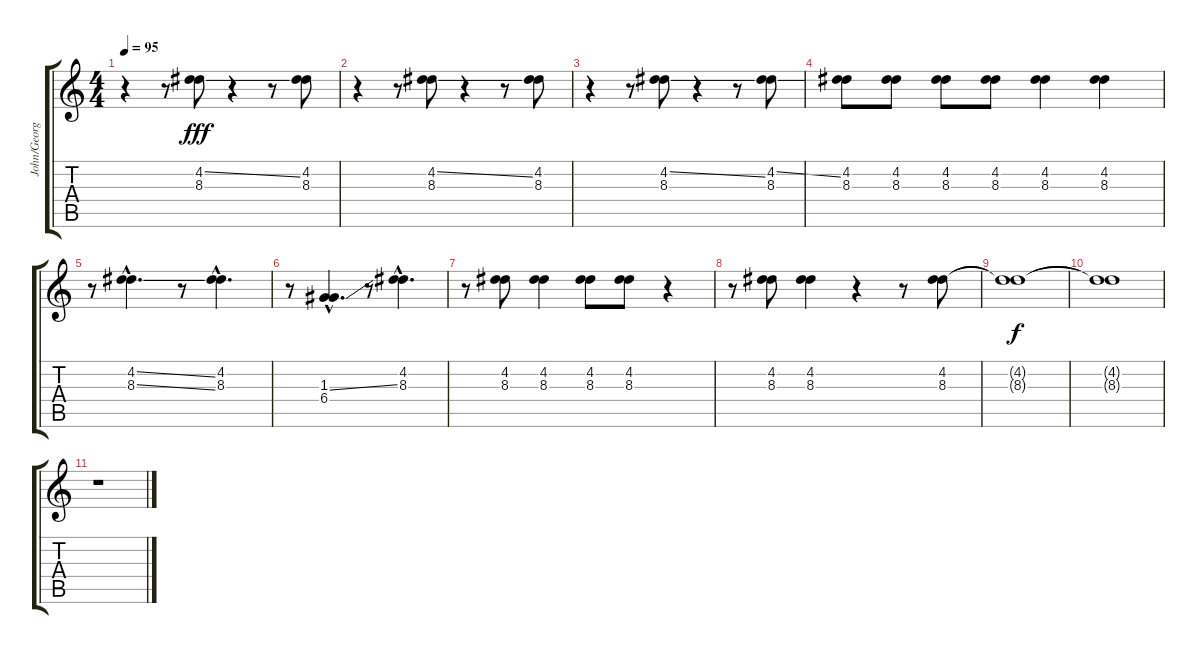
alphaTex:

\track ("John/George" "John/Georg") {instrument acousticguitarsteel}
\staff {score tabs}
\tuning (E4 B3 G3 D3 A2 E2) {hide}
\ts (4 4)
\tempo 95
\clef g2
\ks c
r.4{dy ff volume 16 instrument choiraahs} r.8 (4.2{ss} 8.3).8{dy fff} r.4 r.8 (4.2 8.3).8 |
r.4 r.8 (4.2{ss} 8.3).8 r.4 r.8 (4.2 8.3).8 |
r.4 r.8 (4.2{ss} 8.3).8 r.4 r.8 (4.2{ss} 8.3).8 |
(4.2 8.3).8 (4.2 8.3).8 (4.2 8.3).8 (4.2 8.3).8 (4.2 8.3).4 (4.2 8.3).4 |
r.8 (4.2{ss hac} 8.3{ss hac}).4{d} r.8 (4.2{hac} 8.3{hac}).4{d} |
r.8 (1.3{ss hac} 6.4{hac}).4{d} r.8 (4.2{hac} 8.3{hac}).4{d} |
r.8 (4.2 8.3).8 (4.2 8.3).4 (4.2 8.3).8 (4.2 8.3).8 r.4 |
r.8 (4.2 8.3).8 (4.2 8.3).4 r.4 r.8 (4.2 8.3).8 |
(4.2{t} 8.3{t}).1{dy f} |
(4.2{t} 8.3{t}).1 |
r.1
